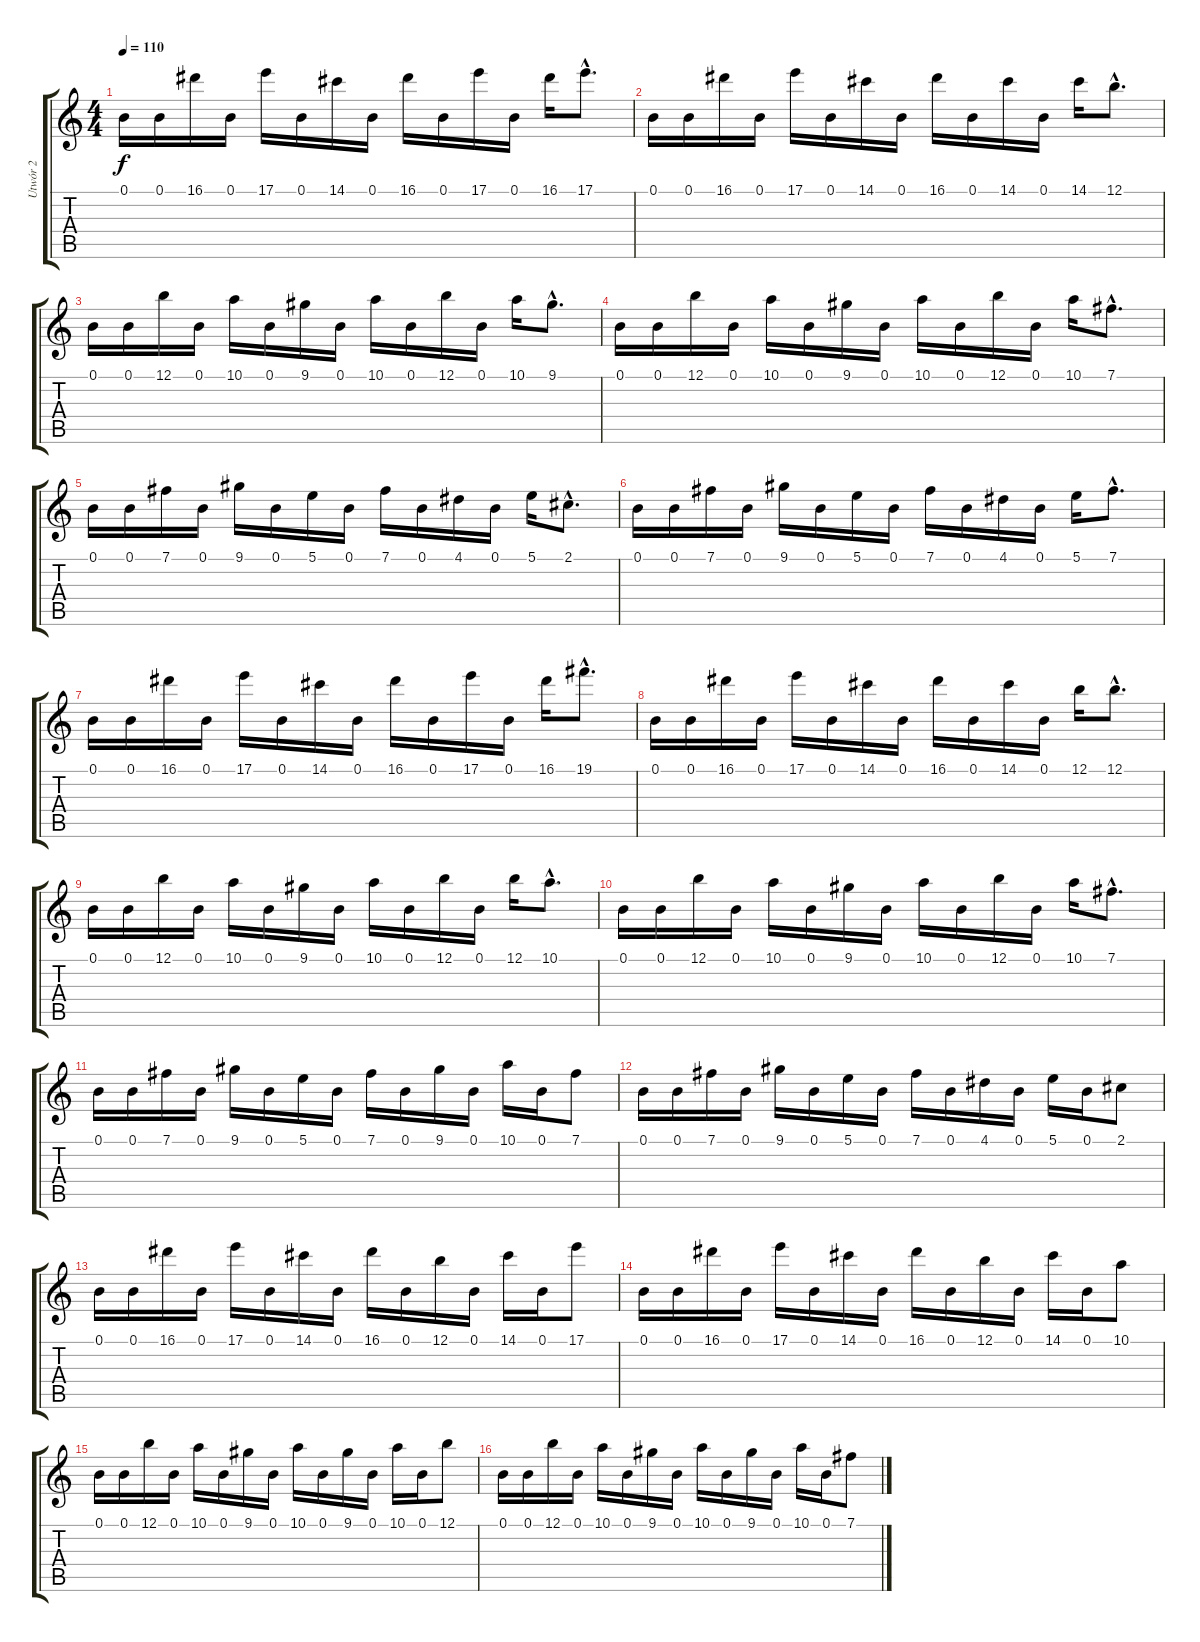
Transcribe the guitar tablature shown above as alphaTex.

\track ("Utwór 2" "Utwór 2") {instrument overdrivenguitar}
\staff {score tabs}
\tuning (B3 Gb3 D3 A2 G2 G2) {hide}
\ts (4 4)
\tempo 110
\clef g2
\ks c
0.1.16{dy f instrument overdrivenguitar} 0.1.16 16.1.16 0.1.16 17.1.16 0.1.16 14.1.16 0.1.16 16.1.16 0.1.16 17.1.16 0.1.16 16.1.16 17.1{hac}.8{d} |
0.1.16 0.1.16 16.1.16 0.1.16 17.1.16 0.1.16 14.1.16 0.1.16 16.1.16 0.1.16 14.1.16 0.1.16 14.1.16 12.1{hac}.8{d} |
0.1.16 0.1.16 12.1.16 0.1.16 10.1.16 0.1.16 9.1.16 0.1.16 10.1.16 0.1.16 12.1.16 0.1.16 10.1.16 9.1{hac}.8{d} |
0.1.16 0.1.16 12.1.16 0.1.16 10.1.16 0.1.16 9.1.16 0.1.16 10.1.16 0.1.16 12.1.16 0.1.16 10.1.16 7.1{hac}.8{d} |
0.1.16 0.1.16 7.1.16 0.1.16 9.1.16 0.1.16 5.1.16 0.1.16 7.1.16 0.1.16 4.1.16 0.1.16 5.1.16 2.1{hac}.8{d} |
0.1.16 0.1.16 7.1.16 0.1.16 9.1.16 0.1.16 5.1.16 0.1.16 7.1.16 0.1.16 4.1.16 0.1.16 5.1.16 7.1{hac}.8{d} |
0.1.16 0.1.16 16.1.16 0.1.16 17.1.16 0.1.16 14.1.16 0.1.16 16.1.16 0.1.16 17.1.16 0.1.16 16.1.16 19.1{hac}.8{d} |
0.1.16 0.1.16 16.1.16 0.1.16 17.1.16 0.1.16 14.1.16 0.1.16 16.1.16 0.1.16 14.1.16 0.1.16 12.1.16 12.1{hac}.8{d} |
0.1.16 0.1.16 12.1.16 0.1.16 10.1.16 0.1.16 9.1.16 0.1.16 10.1.16 0.1.16 12.1.16 0.1.16 12.1.16 10.1{hac}.8{d} |
0.1.16 0.1.16 12.1.16 0.1.16 10.1.16 0.1.16 9.1.16 0.1.16 10.1.16 0.1.16 12.1.16 0.1.16 10.1.16 7.1{hac}.8{d} |
0.1.16 0.1.16 7.1.16 0.1.16 9.1.16 0.1.16 5.1.16 0.1.16 7.1.16 0.1.16 9.1.16 0.1.16 10.1.16 0.1.16 7.1.8 |
0.1.16 0.1.16 7.1.16 0.1.16 9.1.16 0.1.16 5.1.16 0.1.16 7.1.16 0.1.16 4.1.16 0.1.16 5.1.16 0.1.16 2.1.8 |
0.1.16 0.1.16 16.1.16 0.1.16 17.1.16 0.1.16 14.1.16 0.1.16 16.1.16 0.1.16 12.1.16 0.1.16 14.1.16 0.1.16 17.1.8 |
0.1.16 0.1.16 16.1.16 0.1.16 17.1.16 0.1.16 14.1.16 0.1.16 16.1.16 0.1.16 12.1.16 0.1.16 14.1.16 0.1.16 10.1.8 |
0.1.16 0.1.16 12.1.16 0.1.16 10.1.16 0.1.16 9.1.16 0.1.16 10.1.16 0.1.16 9.1.16 0.1.16 10.1.16 0.1.16 12.1.8 |
0.1.16 0.1.16 12.1.16 0.1.16 10.1.16 0.1.16 9.1.16 0.1.16 10.1.16 0.1.16 9.1.16 0.1.16 10.1.16 0.1.16 7.1.8
